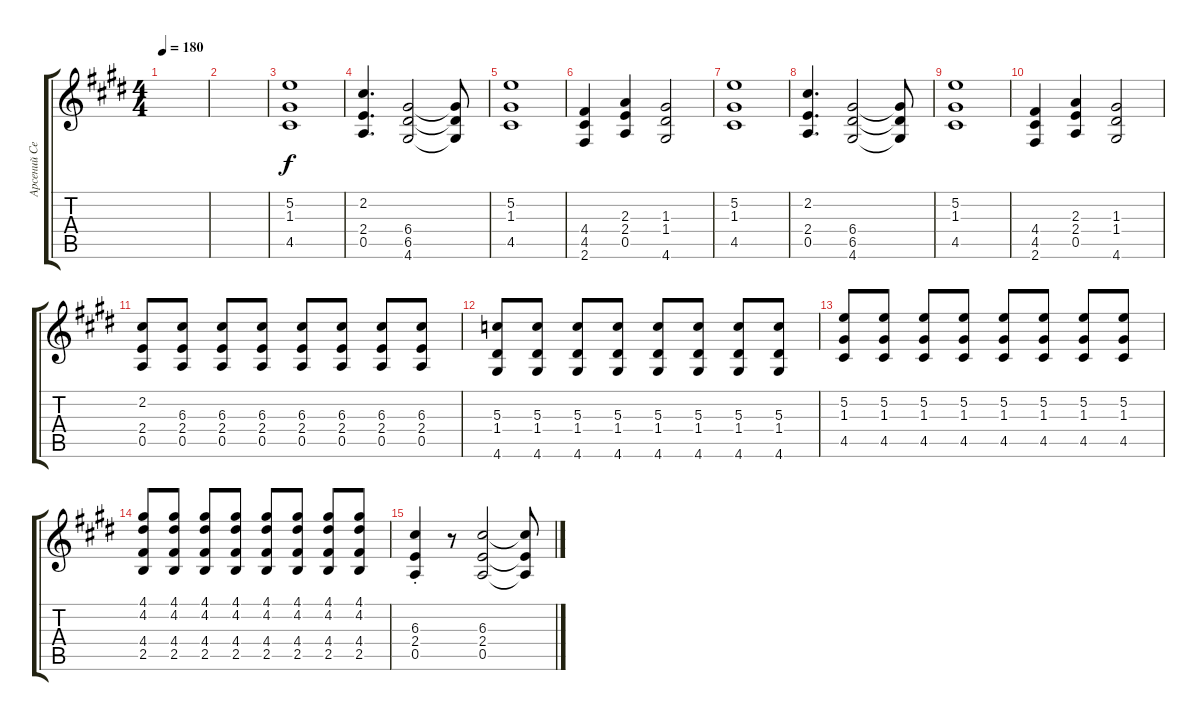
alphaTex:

\track ("Арсений Сергеев" "Арсений Се") {instrument distortionguitar}
\staff {score tabs}
\tuning (E4 B3 G3 D3 A2 E2) {hide}
\ts (4 4)
\tempo 180
\clef g2
\ks c#minor
|
|
(5.2 1.3 4.5).1 |
(2.2 2.4 0.5).4{d} (6.4 6.5 4.6).2 (6.4{t} 6.5{t} 4.6{t}).8 |
(5.2 1.3 4.5).1 |
(4.4 4.5 2.6).4 (2.3 2.4 0.5).4 (1.3 1.4 4.6).2 |
(5.2 1.3 4.5).1 |
(2.2 2.4 0.5).4{d} (6.4 6.5 4.6).2 (6.4{t} 6.5{t} 4.6{t}).8 |
(5.2 1.3 4.5).1 |
(4.4 4.5 2.6).4 (2.3 2.4 0.5).4 (1.3 1.4 4.6).2 |
(2.2 2.4 0.5).8 (6.3 2.4 0.5).8 (6.3 2.4 0.5).8 (6.3 2.4 0.5).8 (6.3 2.4 0.5).8 (6.3 2.4 0.5).8 (6.3 2.4 0.5).8 (6.3 2.4 0.5).8 |
(5.3 1.4 4.6).8 (5.3 1.4 4.6).8 (5.3 1.4 4.6).8 (5.3 1.4 4.6).8 (5.3 1.4 4.6).8 (5.3 1.4 4.6).8 (5.3 1.4 4.6).8 (5.3 1.4 4.6).8 |
(5.2 1.3 4.5).8 (5.2 1.3 4.5).8 (5.2 1.3 4.5).8 (5.2 1.3 4.5).8 (5.2 1.3 4.5).8 (5.2 1.3 4.5).8 (5.2 1.3 4.5).8 (5.2 1.3 4.5).8 |
(4.1 4.2 4.4 2.5).8 (4.1 4.2 4.4 2.5).8 (4.1 4.2 4.4 2.5).8 (4.1 4.2 4.4 2.5).8 (4.1 4.2 4.4 2.5).8 (4.1 4.2 4.4 2.5).8 (4.1 4.2 4.4 2.5).8 (4.1 4.2 4.4 2.5).8 |
(6.3{st} 2.4 0.5).4 r.8 (6.3 2.4 0.5).2 (6.3{t} 2.4{t} 0.5{t}).8
